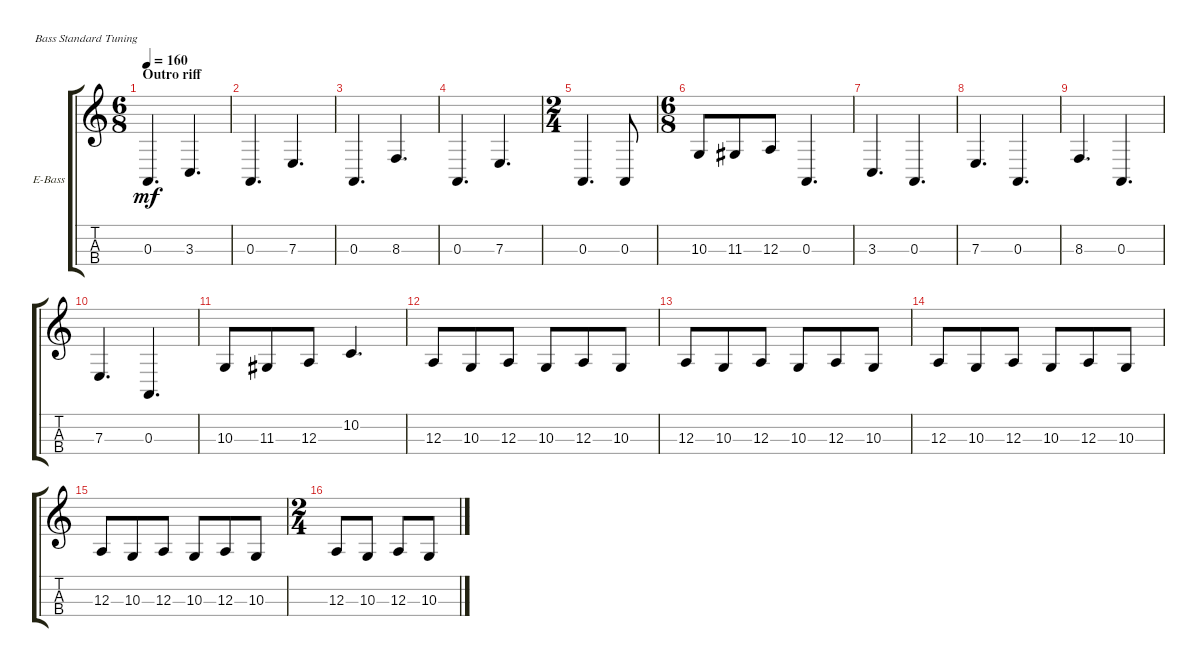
\defaultSystemsLayout 4
\bracketExtendMode groupsimilarinstruments
\firstSystemTrackNameOrientation horizontal
\otherSystemsTrackNameOrientation horizontal
\track ("Chris (bass)" "E-Bass") {instrument electricbassfinger}
\staff {score tabs}
\tuning (G2 D2 A1 E1)
\ts (6 8)
\section ("" "Outro riff")
\tempo 160
\clef g2
\scale
1.03909
\ks c
0.3.4{d dy mf} 3.3.4{d} |
\scale
0.960908 0.3.4{d} 7.3.4{d} |
\scale
1.03909 0.3.4{d} 8.3.4{d} |
\scale
0.960908 0.3.4{d} 7.3.4{d} |
\ts (2 4)
0.3.4{d} 0.3.8 |
\ts (6 8)
10.3.8 11.3.8 12.3.8 0.3.4{d} |
3.3.4{d} 0.3.4{d} |
7.3.4{d} 0.3.4{d} |
8.3.4{d} 0.3.4{d} |
7.3.4{d} 0.3.4{d} |
10.3.8 11.3.8 12.3.8 10.2.4{d} |
12.3.8 10.3.8 12.3.8 10.3.8 12.3.8 10.3.8 |
12.3.8 10.3.8 12.3.8 10.3.8 12.3.8 10.3.8 |
12.3.8 10.3.8 12.3.8 10.3.8 12.3.8 10.3.8 |
12.3.8 10.3.8 12.3.8 10.3.8 12.3.8 10.3.8 |
\ts (2 4)
12.3.8 10.3.8 12.3.8 10.3.8
